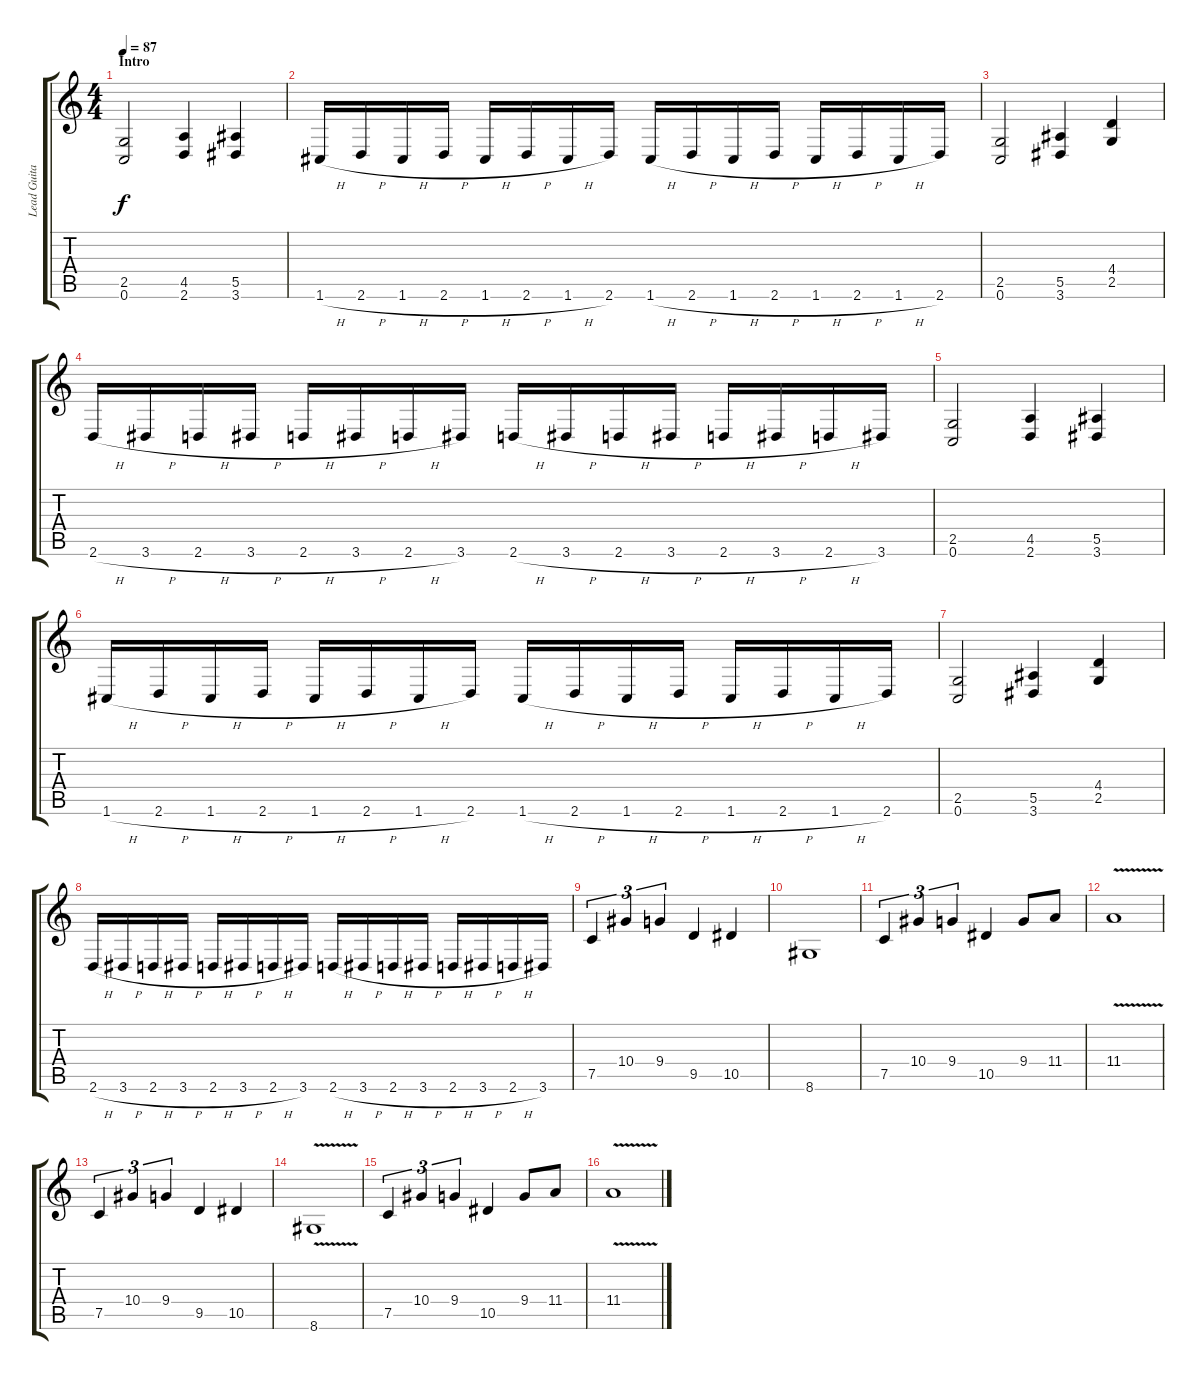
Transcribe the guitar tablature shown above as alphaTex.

\track ("Lead Guitar" "Lead Guita") {instrument overdrivenguitar}
\staff {score tabs}
\tuning (C4 G3 Eb3 Bb2 F2 C2) {hide}
\ts (4 4)
\section ("" "Intro")
\tempo 87
\clef g2
\ks c
(2.5 0.6).2{dy f instrument overdrivenguitar} (4.5 2.6).4 (5.5 3.6).4 |
1.6{h}.16 2.6{h}.16 1.6{h}.16 2.6{h}.16 1.6{h}.16 2.6{h}.16 1.6{h}.16 2.6.16 1.6{h}.16 2.6{h}.16 1.6{h}.16 2.6{h}.16 1.6{h}.16 2.6{h}.16 1.6{h}.16 2.6.16 |
(2.5 0.6).2 (5.5 3.6).4 (4.4 2.5).4 |
2.6{h}.16 3.6{h}.16 2.6{h}.16 3.6{h}.16 2.6{h}.16 3.6{h}.16 2.6{h}.16 3.6.16 2.6{h}.16 3.6{h}.16 2.6{h}.16 3.6{h}.16 2.6{h}.16 3.6{h}.16 2.6{h}.16 3.6.16 |
(2.5 0.6).2 (4.5 2.6).4 (5.5 3.6).4 |
1.6{h}.16 2.6{h}.16 1.6{h}.16 2.6{h}.16 1.6{h}.16 2.6{h}.16 1.6{h}.16 2.6.16 1.6{h}.16 2.6{h}.16 1.6{h}.16 2.6{h}.16 1.6{h}.16 2.6{h}.16 1.6{h}.16 2.6.16 |
(2.5 0.6).2 (5.5 3.6).4 (4.4 2.5).4 |
2.6{h}.16 3.6{h}.16 2.6{h}.16 3.6{h}.16 2.6{h}.16 3.6{h}.16 2.6{h}.16 3.6.16 2.6{h}.16 3.6{h}.16 2.6{h}.16 3.6{h}.16 2.6{h}.16 3.6{h}.16 2.6{h}.16 3.6.16 |
7.5.4{tu (3 2)} 10.4.4{tu (3 2)} 9.4.4{tu (3 2)} 9.5.4 10.5.4 |
8.6.1 |
7.5.4{tu (3 2)} 10.4.4{tu (3 2)} 9.4.4{tu (3 2)} 10.5.4 9.4.8 11.4.8 |
11.4{v}.1 |
7.5.4{tu (3 2)} 10.4.4{tu (3 2)} 9.4.4{tu (3 2)} 9.5.4 10.5.4 |
8.6{v}.1 |
7.5.4{tu (3 2)} 10.4.4{tu (3 2)} 9.4.4{tu (3 2)} 10.5.4 9.4.8 11.4.8 |
11.4{v}.1
